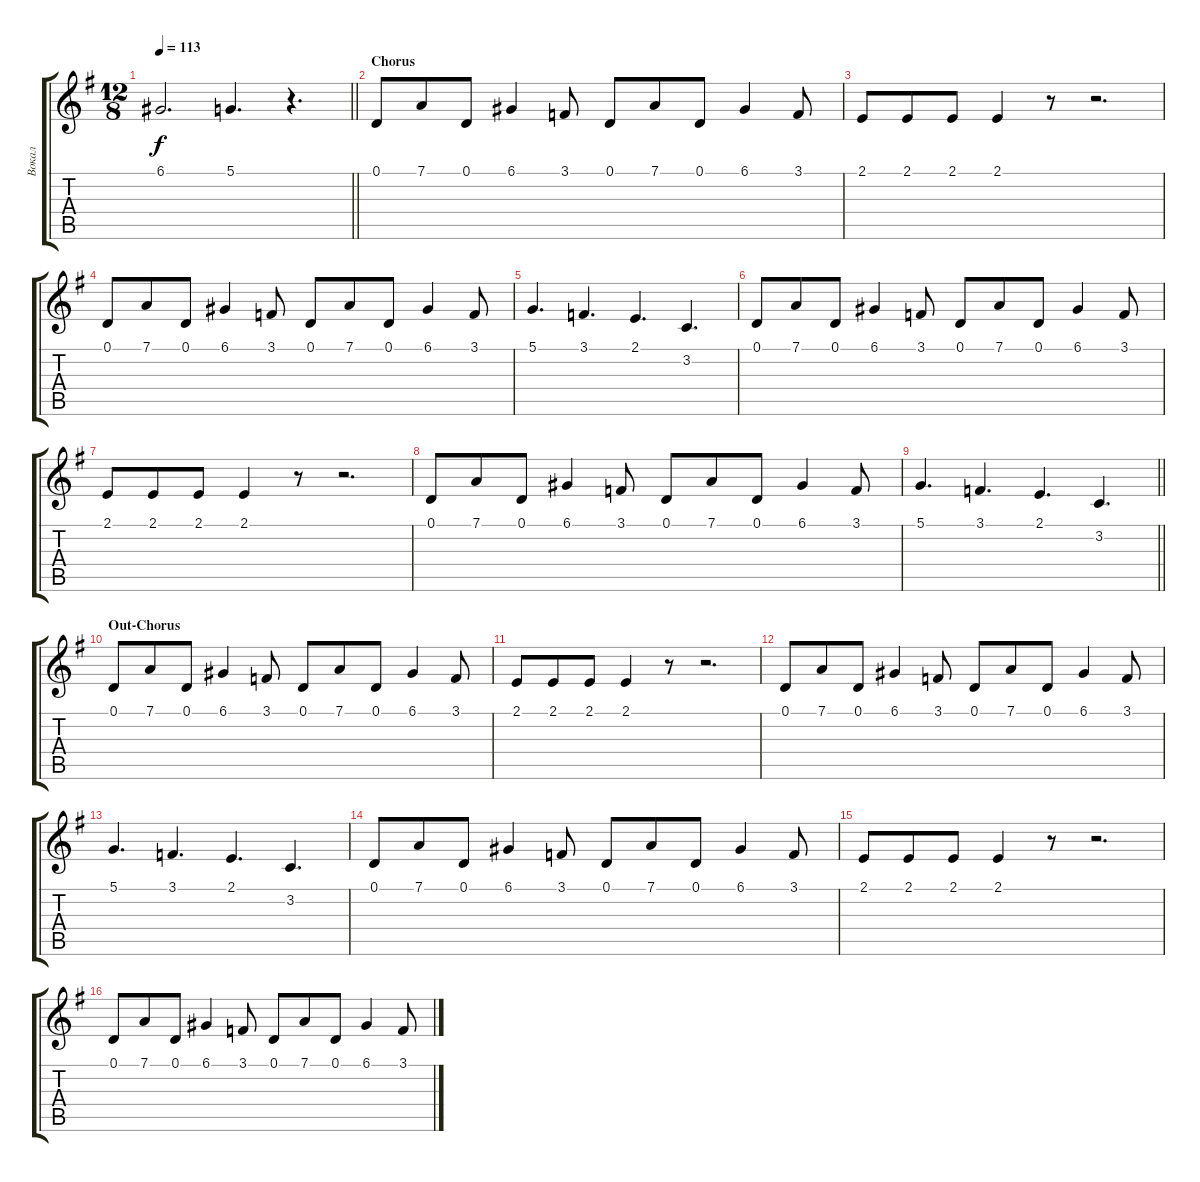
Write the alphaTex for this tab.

\track ("Вокал" "Вокал") {instrument trumpet}
\staff {score tabs}
\tuning (D4 A3 F3 C3 G2 D2) {hide}
\ts (12 8)
\tempo 113
\clef g2
\barLineRight lightlight
\ks eminor
6.1.2{d dy f} 5.1.4{d} r.4{d} |
\section ("" "Chorus")
0.1.8 7.1.8 0.1.8 6.1.4 3.1.8 0.1.8 7.1.8 0.1.8 6.1.4 3.1.8 |
2.1.8 2.1.8 2.1.8 2.1.4 r.8 r.2{d} |
0.1.8 7.1.8 0.1.8 6.1.4 3.1.8 0.1.8 7.1.8 0.1.8 6.1.4 3.1.8 |
5.1.4{d} 3.1.4{d} 2.1.4{d} 3.2.4{d} |
0.1.8 7.1.8 0.1.8 6.1.4 3.1.8 0.1.8 7.1.8 0.1.8 6.1.4 3.1.8 |
2.1.8 2.1.8 2.1.8 2.1.4 r.8 r.2{d} |
0.1.8 7.1.8 0.1.8 6.1.4 3.1.8 0.1.8 7.1.8 0.1.8 6.1.4 3.1.8 |
\barLineRight lightlight
5.1.4{d} 3.1.4{d} 2.1.4{d} 3.2.4{d} |
\section ("" "Out-Chorus")
0.1.8 7.1.8 0.1.8 6.1.4 3.1.8 0.1.8 7.1.8 0.1.8 6.1.4 3.1.8 |
2.1.8 2.1.8 2.1.8 2.1.4 r.8 r.2{d} |
0.1.8 7.1.8 0.1.8 6.1.4 3.1.8 0.1.8 7.1.8 0.1.8 6.1.4 3.1.8 |
5.1.4{d} 3.1.4{d} 2.1.4{d} 3.2.4{d} |
0.1.8 7.1.8 0.1.8 6.1.4 3.1.8 0.1.8 7.1.8 0.1.8 6.1.4 3.1.8 |
2.1.8 2.1.8 2.1.8 2.1.4 r.8 r.2{d} |
0.1.8 7.1.8 0.1.8 6.1.4 3.1.8 0.1.8 7.1.8 0.1.8 6.1.4 3.1.8
